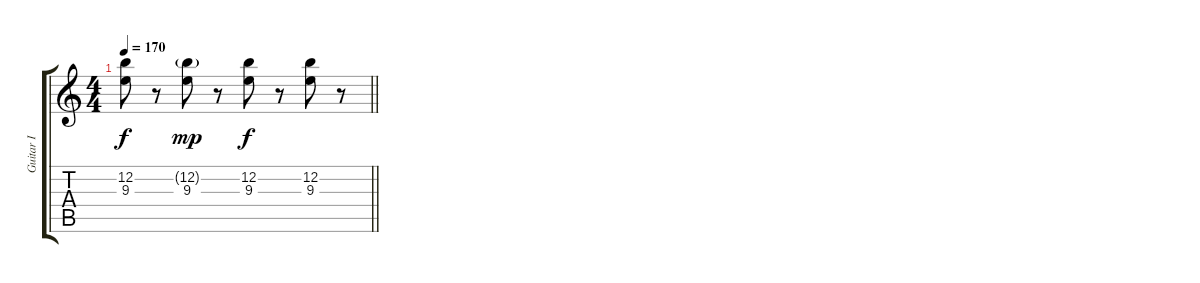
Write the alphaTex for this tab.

\track ("Guitar I" "Guitar I") {instrument electricguitarclean}
\staff {score tabs}
\tuning (E4 B3 G3 D3 A2 D2) {hide}
\ts (4 4)
\tempo 170
\clef g2
\barLineRight lightlight
\ks c
(12.2 9.3).8{dy f} r.8 (12.2{g} 9.3).8{dy mp} r.8 (12.2 9.3).8{dy f} r.8 (12.2 9.3).8 r.8
